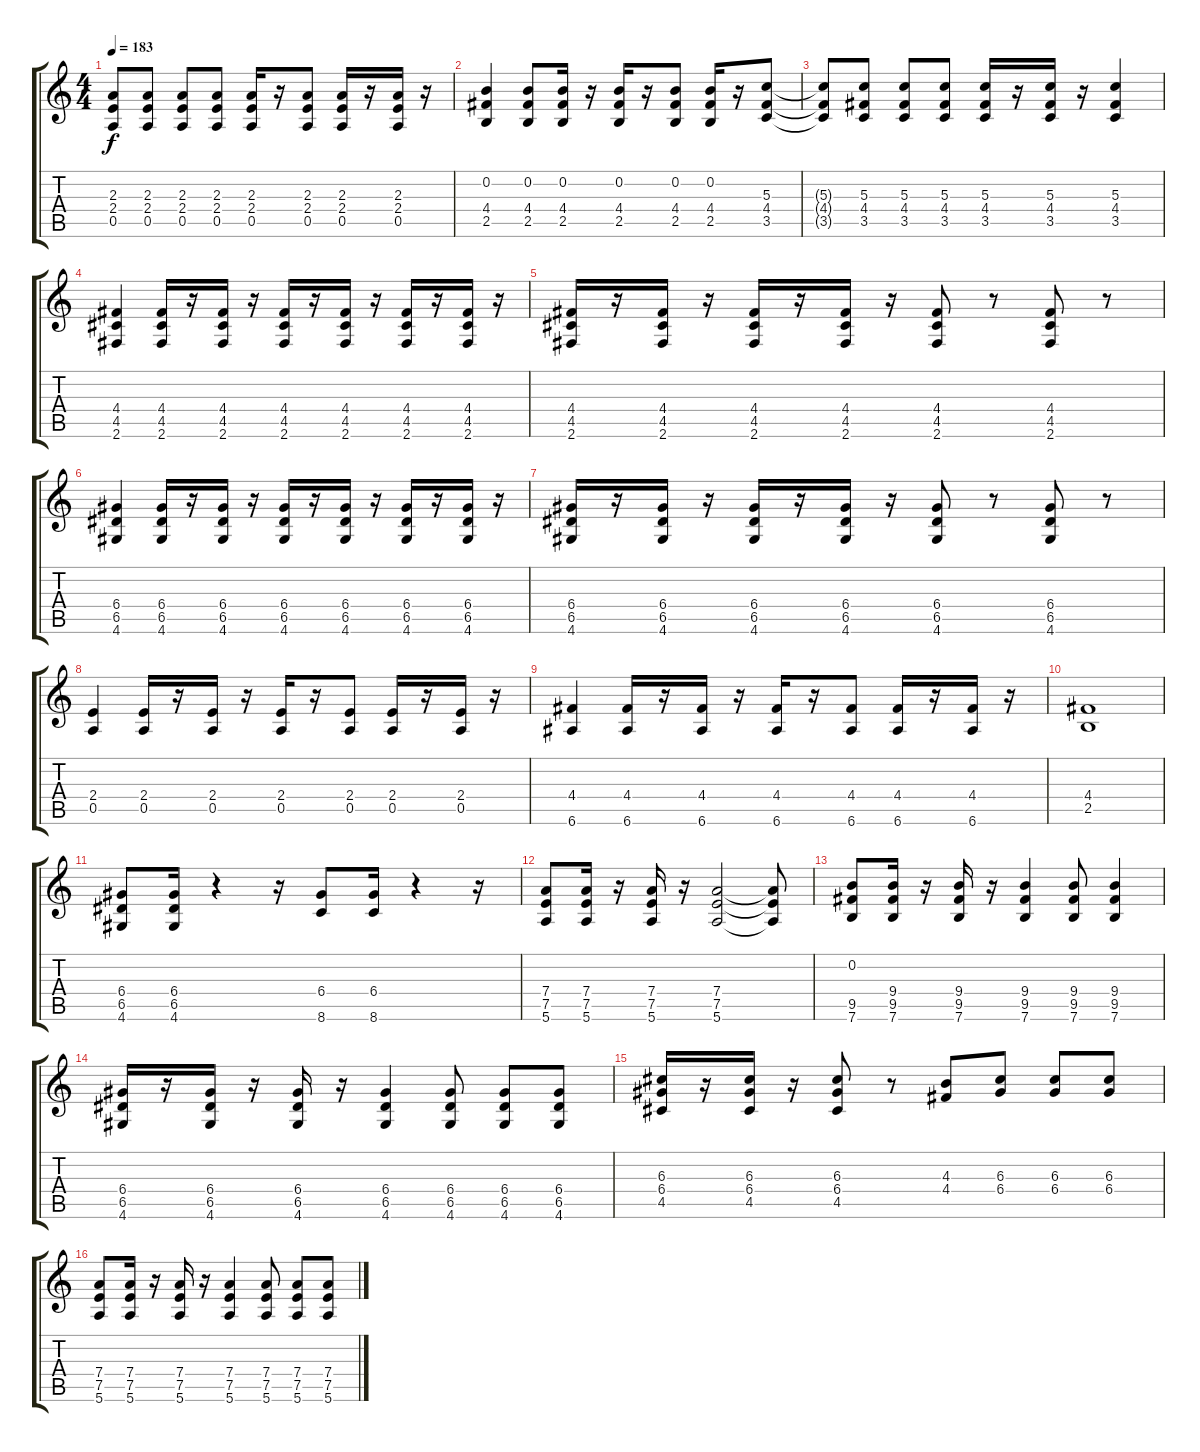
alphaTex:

\track "" {instrument overdrivenguitar}
\staff {score tabs}
\tuning (E4 B3 G3 D3 A2 E2) {hide}
\ts (4 4)
\tempo 183
\clef g2
\ks c
(2.3{t} 2.4{t} 0.5{t}).8{dy f} (2.3 2.4 0.5).8 (2.3 2.4 0.5).8 (2.3 2.4 0.5).8 (2.3 2.4 0.5).16 r.16 (2.3 2.4 0.5).8 (2.3 2.4 0.5).16 r.16 (2.3 2.4 0.5).16 r.16 |
(0.2 4.4 2.5).4 (0.2 4.4 2.5).8 (0.2 4.4 2.5).16 r.16 (0.2 4.4 2.5).16 r.16 (0.2 4.4 2.5).8 (0.2 4.4 2.5).16 r.16 (5.3 4.4 3.5).8 |
(5.3{t} 4.4{t} 3.5{t}).8 (5.3 4.4 3.5).8 (5.3 4.4 3.5).8 (5.3 4.4 3.5).8 (5.3 4.4 3.5).16 r.16 (5.3 4.4 3.5).16 r.16 (5.3 4.4 3.5).4 |
(4.4 4.5 2.6).4 (4.4 4.5 2.6).16 r.16 (4.4 4.5 2.6).16 r.16 (4.4 4.5 2.6).16 r.16 (4.4 4.5 2.6).16 r.16 (4.4 4.5 2.6).16 r.16 (4.4 4.5 2.6).16 r.16 |
(4.4 4.5 2.6).16 r.16 (4.4 4.5 2.6).16 r.16 (4.4 4.5 2.6).16 r.16 (4.4 4.5 2.6).16 r.16 (4.4 4.5 2.6).8 r.8 (4.4 4.5 2.6).8 r.8 |
(6.4 6.5 4.6).4 (6.4 6.5 4.6).16 r.16 (6.4 6.5 4.6).16 r.16 (6.4 6.5 4.6).16 r.16 (6.4 6.5 4.6).16 r.16 (6.4 6.5 4.6).16 r.16 (6.4 6.5 4.6).16 r.16 |
(6.4 6.5 4.6).16 r.16 (6.4 6.5 4.6).16 r.16 (6.4 6.5 4.6).16 r.16 (6.4 6.5 4.6).16 r.16 (6.4 6.5 4.6).8 r.8 (6.4 6.5 4.6).8 r.8 |
(2.4 0.5).4 (2.4 0.5).16 r.16 (2.4 0.5).16 r.16 (2.4 0.5).16 r.16 (2.4 0.5).8 (2.4 0.5).16 r.16 (2.4 0.5).16 r.16 |
(4.4 6.6).4 (4.4 6.6).16 r.16 (4.4 6.6).16 r.16 (4.4 6.6).16 r.16 (4.4 6.6).8 (4.4 6.6).16 r.16 (4.4 6.6).16 r.16 |
(4.4 2.5).1 |
(6.4 6.5 4.6).8 (6.4 6.5 4.6).16 r.4 r.16 (6.4 8.6).8 (6.4 8.6).16 r.4 r.16 |
(7.4 7.5 5.6).8 (7.4 7.5 5.6).16 r.16 (7.4 7.5 5.6).16 r.16 (7.4 7.5 5.6).2 (7.4{t} 7.5{t} 5.6{t}).8 |
(0.2 9.5 7.6).8 (9.4 9.5 7.6).16 r.16 (9.4 9.5 7.6).16 r.16 (9.4 9.5 7.6).4 (9.4 9.5 7.6).8 (9.4 9.5 7.6).4 |
(6.4 6.5 4.6).16 r.16 (6.4 6.5 4.6).16 r.16 (6.4 6.5 4.6).16 r.16 (6.4 6.5 4.6).4 (6.4 6.5 4.6).8 (6.4 6.5 4.6).8 (6.4 6.5 4.6).8 |
(6.3 6.4 4.5).16 r.16 (6.3 6.4 4.5).16 r.16 (6.3 6.4 4.5).8 r.8 (4.3 4.4).8 (6.3 6.4).8 (6.3 6.4).8 (6.3 6.4).8 |
(7.4 7.5 5.6).8 (7.4 7.5 5.6).16 r.16 (7.4 7.5 5.6).16 r.16 (7.4 7.5 5.6).4 (7.4 7.5 5.6).8 (7.4 7.5 5.6).8 (7.4 7.5 5.6).8
